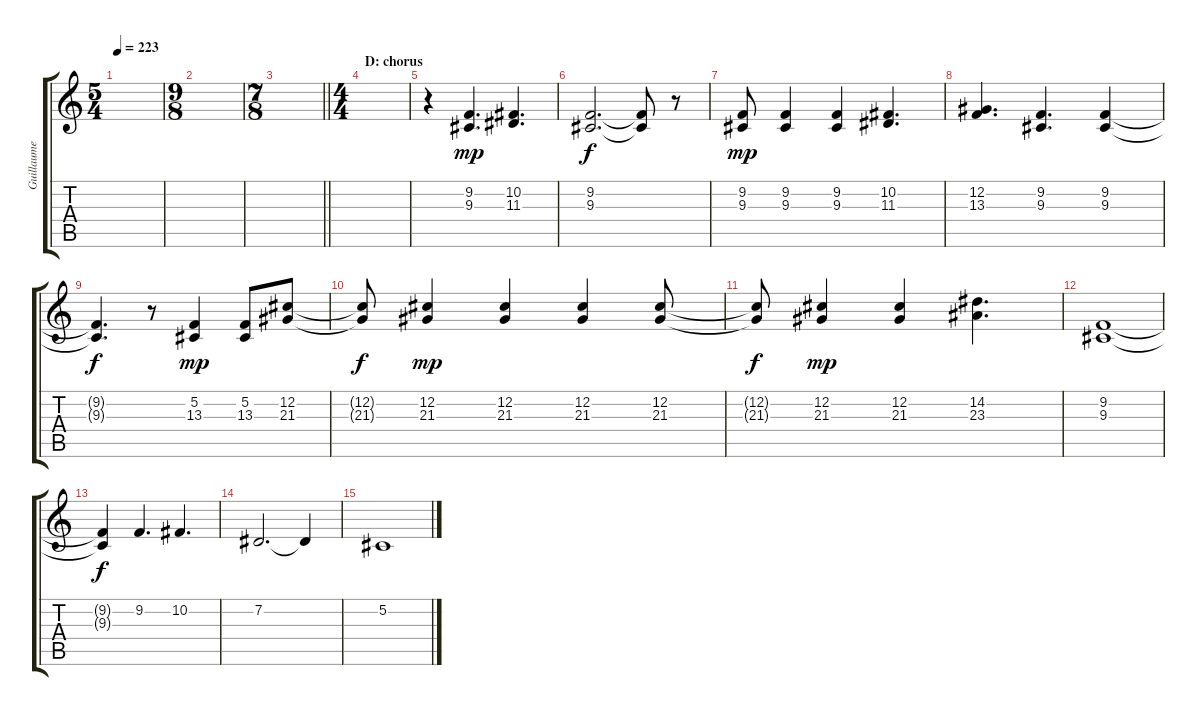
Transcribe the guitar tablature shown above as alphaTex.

\track ("Guillaume Lead" "Guillaume ") {instrument bassoon}
\staff {score tabs}
\tuning (Db4 Ab3 E3 B2 Gb2 B1) {hide}
\ts (5 4)
\tempo 223
\clef g2
\ks c
|
\ts (9 8)
|
\ts (7 8)
\barLineRight lightlight
|
\ts (4 4)
\section ("" "D: chorus")
|
r.4 (9.2 9.3).4{d dy mp} (10.2 11.3).4{d} |
(9.2 9.3).2{d dy f} (9.2{t} 9.3{t}).8 r.8 |
(9.2 9.3).8{dy mp} (9.2 9.3).4 (9.2 9.3).4 (10.2 11.3).4{d} |
(12.2 13.3).4{d} (9.2 9.3).4{d} (9.2 9.3).4 |
(9.2{t} 9.3{t}).4{d dy f} r.8 (5.2 13.3).4{dy mp} (5.2 13.3).8 (12.2 21.3).8 |
(12.2{t} 21.3{t}).8{dy f} (12.2 21.3).4{dy mp} (12.2 21.3).4 (12.2 21.3).4 (12.2 21.3).8 |
(12.2{t} 21.3{t}).8{dy f} (12.2 21.3).4{dy mp} (12.2 21.3).4 (14.2 23.3).4{d} |
(9.2 9.3).1 |
(9.2{t} 9.3{t}).4{dy f} 9.2.4{d} 10.2.4{d} |
7.2.2{d} 7.2{t}.4 |
5.2.1
